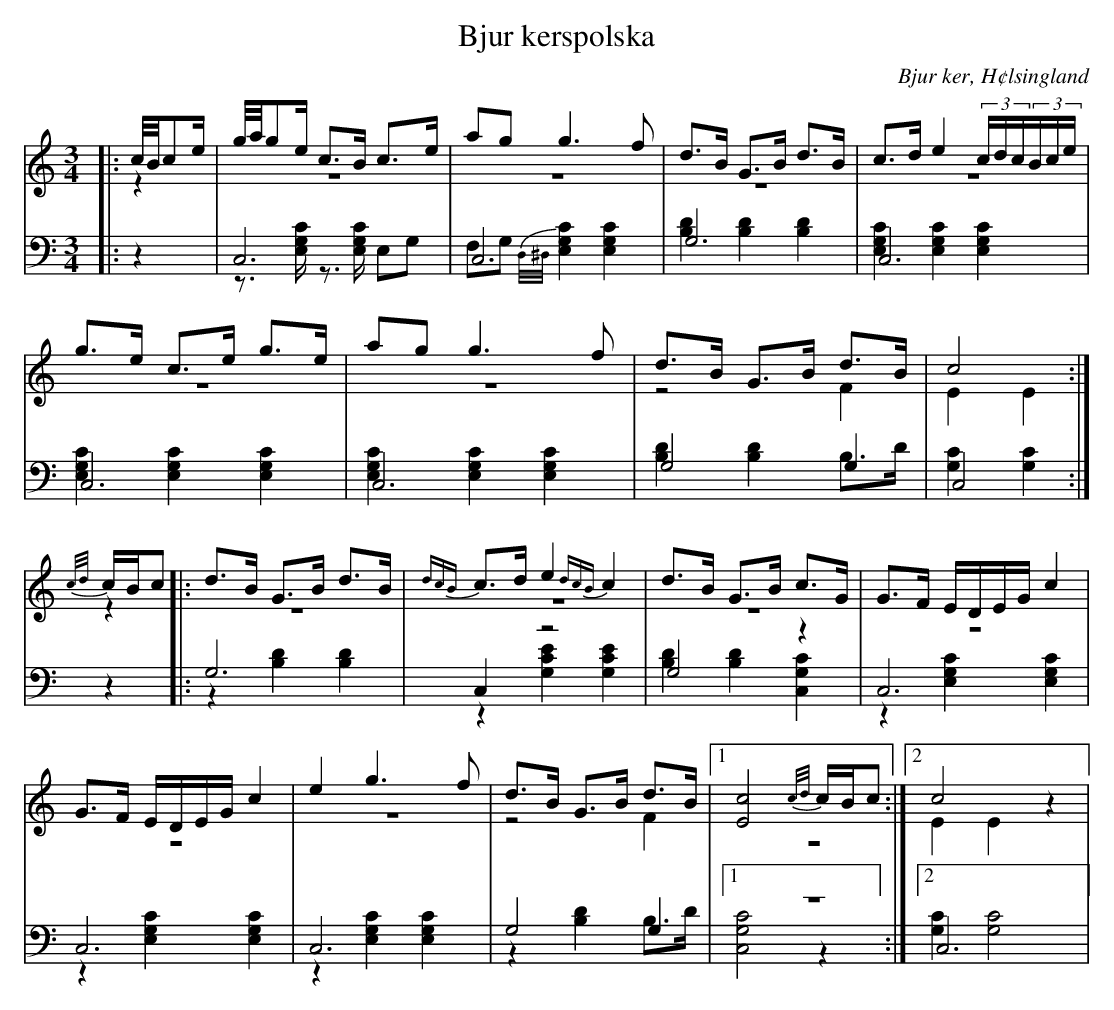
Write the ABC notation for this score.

X:1
T: Bjur kerspolska
O: Bjur ker, H¢lsingland
M: 3/4
L: 1/8
K: C
V:1
V:2 merge
V:3
V:4 merge
V:1
|:c//B//ce/|g//a//ge/ c>B c>e|ag g3 f|d>B G>B d>B|c>d e2 (3c/d/c/(3B/c/e/|
g>e c>e g>e|ag g3 f|d>B G>B d>B|c4:|
{c/d/}c/B/c |:d>B G>B d>B|{dcB}c>d e2 {dcB}c2|d>B G>B c>G|G>F E/D/E/G/ c2|
G>F E/D/E/G/ c2|e2 g3 f|d>B G>B d>B|1 [E4c4] {c/d/}c/B/c:|2 c4 z2|
V:2
|:z2|z6|z6|z6|z6|
z6|z6|z4 F2|E2 E2:|
z2|:z6|z6|z6|z6|
 z6|z6|z4 F2|1 z6:|2 E2 E2 z2|
V:3 clef=bass
|:z2|C,6|C,6|G,6|C,6|
C,6|C,6|G,4 G,2|C,4:|
z2|:G,6|C,2 z4|G,4 z2|C,6|
 C,6|C,6|G,4 G,2|1 z6:|2 C,6|
V:4 clef=bass
|:z2|z>[E,G,C] z>[E,G,C] E,G,|F,G, {D,/^D,/}[E,2G,2C2] [E,2G,2C2]|[B,2D2] [B,2D2] [B,2D2]|[E,2G,2C2] [E,2G,2C2] [E,2G,2C2]|
[E,2G,2C2] [E,2G,2C2] [E,2G,2C2]|[E,2G,2C2] [E,2G,2C2] [E,2G,2C2]|[B,2D2] [B,2D2] B,>D|[G,2C2][G,2C2]:|
z2|:z2 [B,2D2] [B,2D2]|z2 [G,2C2E2] [G,2C2E2]|[B,2D2][B,2D2] [C,2G,2C2]|z2 [E,2G,2C2] [E,2G,2C2]|
z2 [E,2G,2C2] [E,2G,2C2]|z2 [E,2G,2C2] [E,2G,2C2]|z2 [B,2D2] B,>D|1 [C,4G,4C4] z2:|2 [G,2C2] [G,4C4]|
